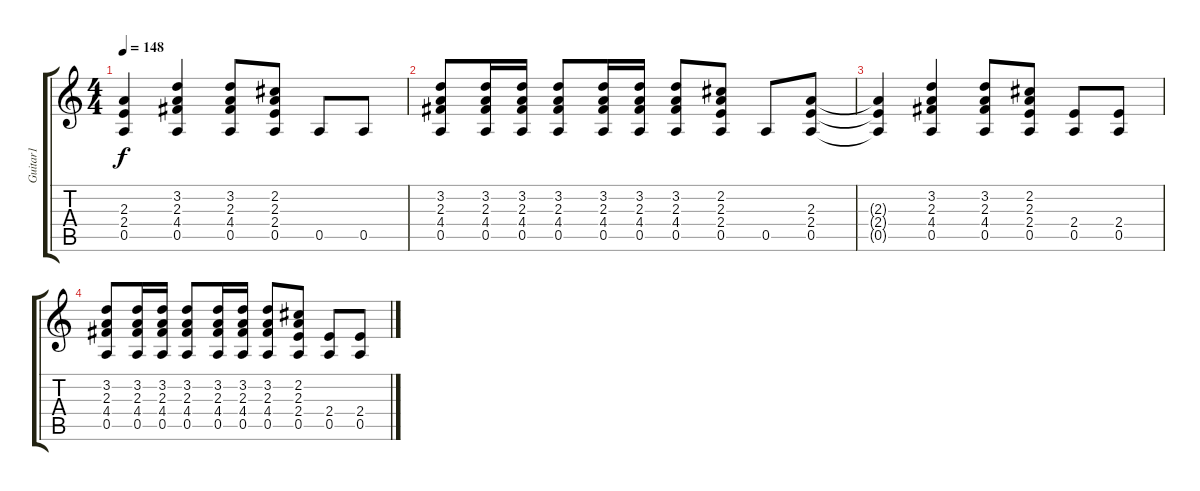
\track ("Guitar1" "Guitar1") {instrument distortionguitar}
\staff {score tabs}
\tuning (E4 B3 G3 D3 A2 E2) {hide}
\ts (4 4)
\tempo 148
\clef g2
\ks c
(2.3{t} 2.4{t} 0.5{t}).4{dy f} (3.2 2.3 4.4 0.5).4 (3.2 2.3 4.4 0.5).8 (2.2 2.3 2.4 0.5).8 0.5.8 0.5.8 |
(3.2 2.3 4.4 0.5).8 (3.2 2.3 4.4 0.5).16 (3.2 2.3 4.4 0.5).16 (3.2 2.3 4.4 0.5).8 (3.2 2.3 4.4 0.5).16 (3.2 2.3 4.4 0.5).16 (3.2 2.3 4.4 0.5).8 (2.2 2.3 2.4 0.5).8 0.5.8 (2.3 2.4 0.5).8 |
(2.3{t} 2.4{t} 0.5{t}).4 (3.2 2.3 4.4 0.5).4 (3.2 2.3 4.4 0.5).8 (2.2 2.3 2.4 0.5).8 (2.4 0.5).8 (2.4 0.5).8 |
(3.2 2.3 4.4 0.5).8 (3.2 2.3 4.4 0.5).16 (3.2 2.3 4.4 0.5).16 (3.2 2.3 4.4 0.5).8 (3.2 2.3 4.4 0.5).16 (3.2 2.3 4.4 0.5).16 (3.2 2.3 4.4 0.5).8 (2.2 2.3 2.4 0.5).8 (2.4 0.5).8 (2.4 0.5).8
